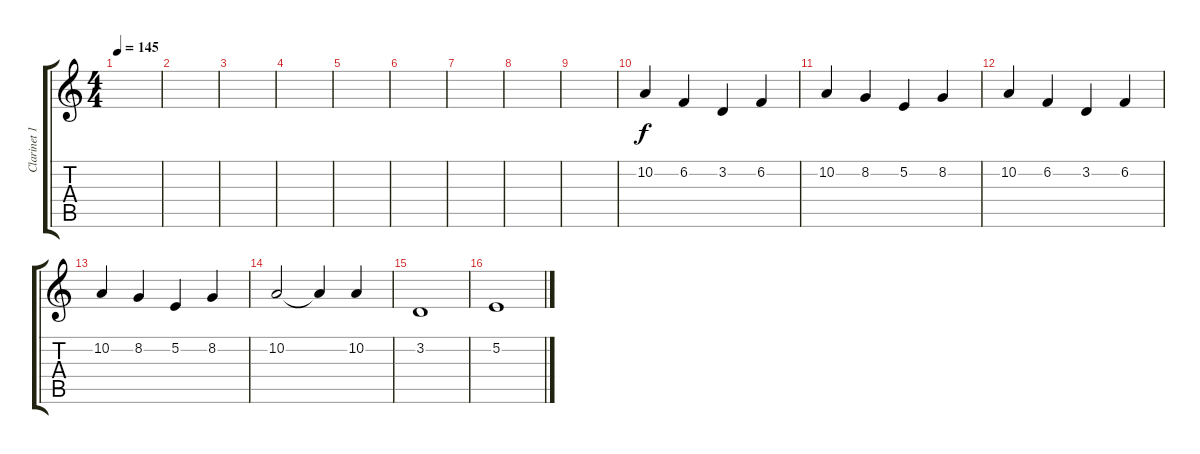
\track ("Clarinet 1" "Clarinet 1") {instrument clarinet}
\staff {score tabs}
\tuning (E4 B3 G3 D3 A2 D2) {hide}
\ts (4 4)
\tempo 145
\clef g2
\ks c
|
|
|
|
|
|
|
|
|
10.2.4 6.2.4 3.2.4 6.2.4 |
10.2.4 8.2.4 5.2.4 8.2.4 |
10.2.4 6.2.4 3.2.4 6.2.4 |
10.2.4 8.2.4 5.2.4 8.2.4 |
10.2.2 10.2{t}.4 10.2.4 |
3.2.1 |
5.2.1
